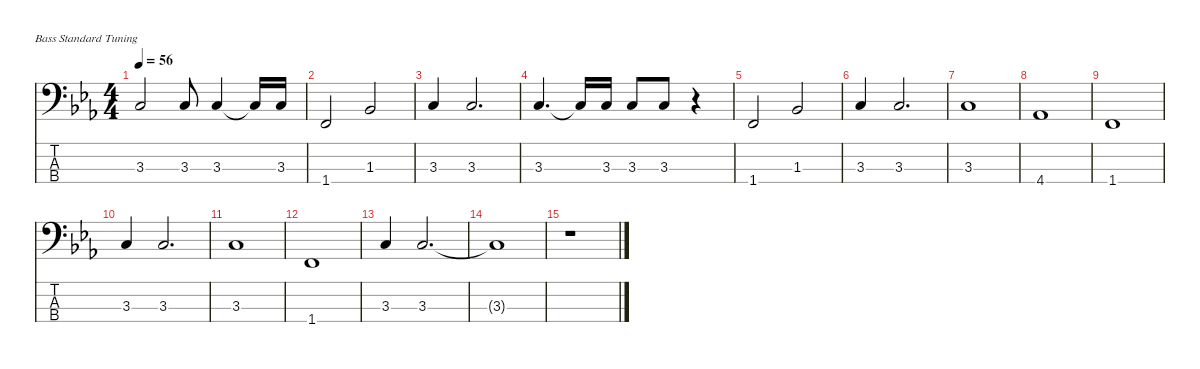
\defaultSystemsLayout 4
\hideDynamics
\bracketExtendMode nobrackets
\singleTrackTrackNamePolicy hidden
\multiTrackTrackNamePolicy hidden
\firstSystemTrackNameMode fullname
\firstSystemTrackNameOrientation horizontal
\otherSystemsTrackNameOrientation horizontal
\track ("Bass" "el.bs.") {instrument electricbassfinger}
\staff {score tabs}
\tuning (G2 D2 A1 E1)
\ts (4 4)
\tempo 56
\clef f4
\ks cminor
3.3{acc forcenatural}.2{dy f beam Up} 3.3{acc forcenatural}.8{beam Up} 3.3{acc forcenatural}.4{beam Up} 3.3{t acc forcenatural}.16{beam Up} 3.3{acc forcenatural}.16{beam Up} |
1.4{acc forcenatural}.2{beam Up} 1.3{acc b}.2{beam Up} |
3.3{acc forcenatural}.4{beam Up} 3.3{acc forcenatural}.2{d beam Up} |
3.3{acc forcenatural}.4{d beam Up} 3.3{t acc forcenatural}.16{beam Up} 3.3{acc forcenatural}.16{beam Up} 3.3{acc forcenatural}.8{beam Up} 3.3{acc forcenatural}.8{beam Up} r.4{beam Up} |
1.4{acc forcenatural}.2{beam Up} 1.3{acc b}.2{beam Up} |
3.3{acc forcenatural}.4{beam Up} 3.3{acc forcenatural}.2{d beam Up} |
3.3{acc forcenatural}.1{beam Up} |
4.4{acc b}.1{beam Up} |
1.4{acc forcenatural}.1{beam Up} |
3.3{acc forcenatural}.4{beam Up} 3.3{acc forcenatural}.2{d beam Up} |
3.3{acc forcenatural}.1{beam Up} |
1.4{acc forcenatural}.1{beam Up} |
3.3{acc forcenatural}.4{beam Up} 3.3{acc forcenatural}.2{d beam Up} |
3.3{t acc forcenatural}.1{beam Up} |
r.1{beam Down}
